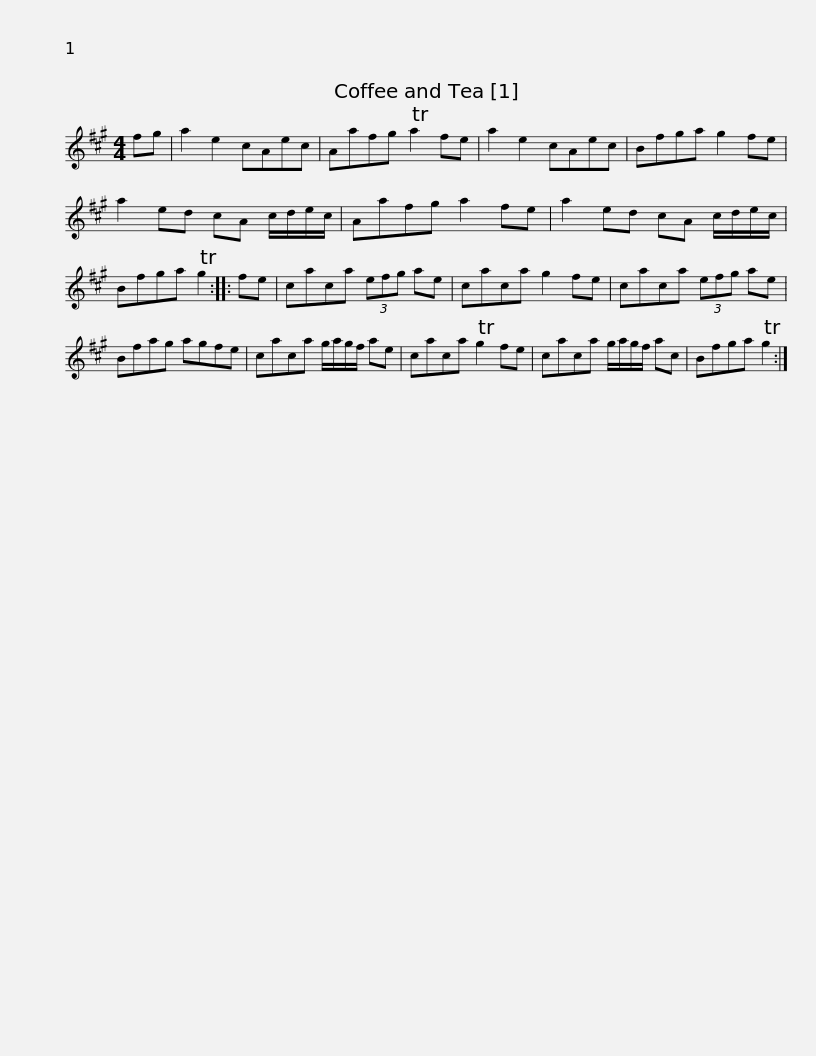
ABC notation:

X:1
L:1/8
M:4/4
I:linebreak $
K:A
V:1 treble
V:1
 fg | a2 e2 cAec | Aafg Ta2 fe | a2 e2 cAec | Bfga g2 fe | %5
 a2 ed cA c/d/e/c/ |$ Aafg a2 fe | a2 ed cA c/d/e/c/ | Bfga Tg2 :: fe | %10
 caca (3efg ae | caca g2 fe |$ caca (3efg ae | Bfag agfe | caca g/a/g/f/ ae | %15
 caca Tg2 fe | caca g/a/g/f/ ac |$ Bfga Tg2 :| %18
